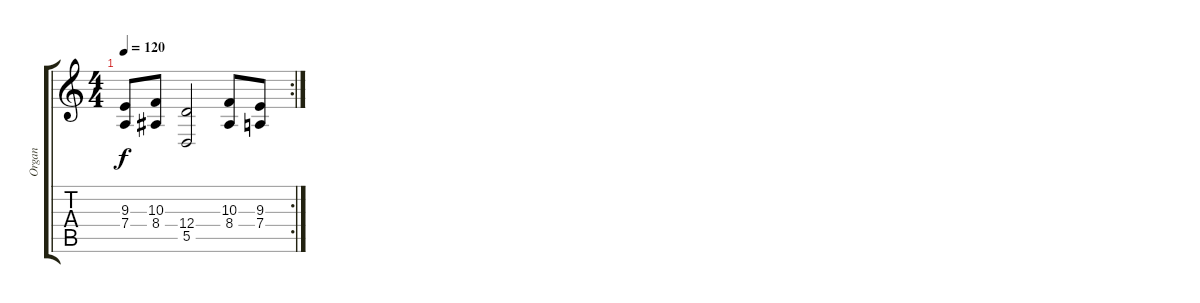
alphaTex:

\track ("Organ" "Organ") {instrument churchorgan}
\staff {score tabs}
\tuning (E4 B3 G3 D3 A2 E2) {hide}
\rc 2
\ts (4 4)
\tempo 120
\clef g2
\ks c
(9.3 7.4).8{dy f} (10.3 8.4).8 (12.4 5.5).2 (10.3 8.4).8 (9.3 7.4).8
